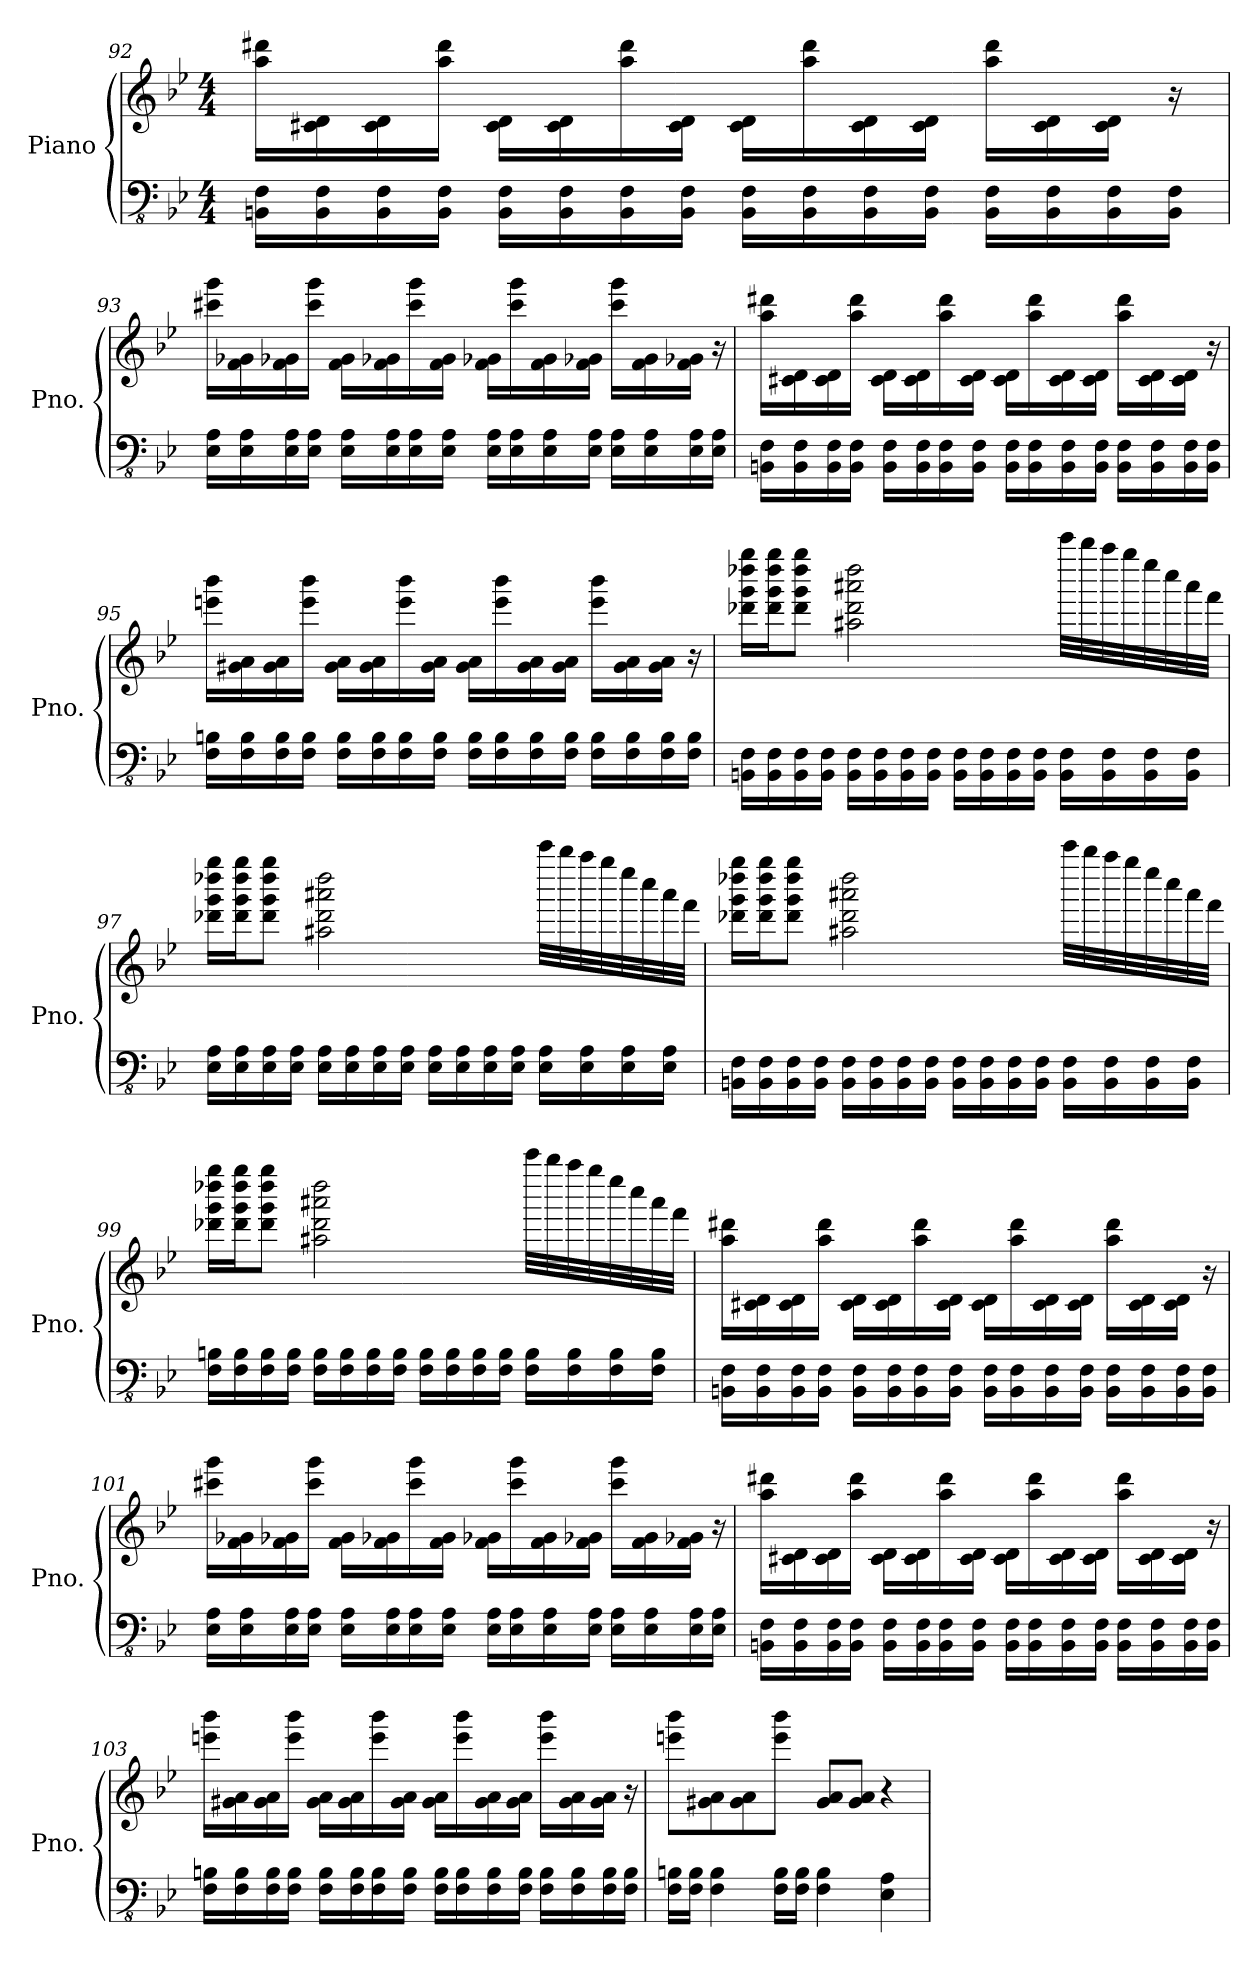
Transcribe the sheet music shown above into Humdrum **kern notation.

**kern	**kern
*part1	*part1
*staff2	*staff1
*I"Piano	*
*I'Pno.	*
*clefFv4	*clefG2
*k[b-e-]	*k[b-e-]
*M4/4	*M4/4
=92	=92
16BBBn\ 16FF\LL	16aa\ 16ddd#X\LL
16BBB\ 16FF\	16c#X\ 16d\
16BBB\ 16FF\	16c#\ 16d\
16BBB\ 16FF\JJ	16aa\ 16ddd#\JJ
16BBB\ 16FF\LL	16c#\ 16d\LL
16BBB\ 16FF\	16c#\ 16d\
16BBB\ 16FF\	16aa\ 16ddd#\
16BBB\ 16FF\JJ	16c#\ 16d\JJ
16BBB\ 16FF\LL	16c#\ 16d\LL
16BBB\ 16FF\	16aa\ 16ddd#\
16BBB\ 16FF\	16c#\ 16d\
16BBB\ 16FF\JJ	16c#\ 16d\JJ
16BBB\ 16FF\LL	16aa\ 16ddd#\LL
16BBB\ 16FF\	16c#\ 16d\
16BBB\ 16FF\	16c#\ 16d\JJ
16BBB\ 16FF\JJ	16r
!!LO:LB:g=z
=93	=93
16EE-\ 16AA\LL	16ccc#X\ 16ggg\LL
16EE-\ 16AA\	16f\ 16g-X\
16EE-\ 16AA\	16f\ 16g-X\
16EE-\ 16AA\JJ	16ccc#\ 16ggg\JJ
16EE-\ 16AA\LL	16f\ 16g-\LL
16EE-\ 16AA\	16f\ 16g-X\
16EE-\ 16AA\	16ccc#\ 16ggg\
16EE-\ 16AA\JJ	16f\ 16g-\JJ
16EE-\ 16AA\LL	16f\ 16g-X\LL
16EE-\ 16AA\	16ccc#\ 16ggg\
16EE-\ 16AA\	16f\ 16g-\
16EE-\ 16AA\JJ	16f\ 16g-X\JJ
16EE-\ 16AA\LL	16ccc#\ 16ggg\LL
16EE-\ 16AA\	16f\ 16g-\
16EE-\ 16AA\	16f\ 16g-X\JJ
16EE-\ 16AA\JJ	16r
!!LO:LB:g=z
=94	=94
16BBBn\ 16FF\LL	16aa\ 16ddd#X\LL
16BBB\ 16FF\	16c#X\ 16d\
16BBB\ 16FF\	16c#\ 16d\
16BBB\ 16FF\JJ	16aa\ 16ddd#\JJ
16BBB\ 16FF\LL	16c#\ 16d\LL
16BBB\ 16FF\	16c#\ 16d\
16BBB\ 16FF\	16aa\ 16ddd#\
16BBB\ 16FF\JJ	16c#\ 16d\JJ
16BBB\ 16FF\LL	16c#\ 16d\LL
16BBB\ 16FF\	16aa\ 16ddd#\
16BBB\ 16FF\	16c#\ 16d\
16BBB\ 16FF\JJ	16c#\ 16d\JJ
16BBB\ 16FF\LL	16aa\ 16ddd#\LL
16BBB\ 16FF\	16c#\ 16d\
16BBB\ 16FF\	16c#\ 16d\JJ
16BBB\ 16FF\JJ	16r
!!LO:PB:g=z
=95	=95
16FF\ 16BBn\LL	16eeen\ 16bbb-\LL
16FF\ 16BB\	16g#X\ 16a\
16FF\ 16BB\	16g#\ 16a\
16FF\ 16BB\JJ	16eee\ 16bbb-\JJ
16FF\ 16BB\LL	16g#\ 16a\LL
16FF\ 16BB\	16g#\ 16a\
16FF\ 16BB\	16eee\ 16bbb-\
16FF\ 16BB\JJ	16g#\ 16a\JJ
16FF\ 16BB\LL	16g#\ 16a\LL
16FF\ 16BB\	16eee\ 16bbb-\
16FF\ 16BB\	16g#\ 16a\
16FF\ 16BB\JJ	16g#\ 16a\JJ
16FF\ 16BB\LL	16eee\ 16bbb-\LL
16FF\ 16BB\	16g#\ 16a\
16FF\ 16BB\	16g#\ 16a\JJ
16FF\ 16BB\JJ	16r
=96	=96
16BBBn\ 16FF\LL	16ddd-X\ 16ggg\ 16dddd-X\ 16gggg\LL
16BBB\ 16FF\	16ddd-\ 16ggg\ 16dddd-\ 16gggg\J
16BBB\ 16FF\	8ddd-\ 8ggg\ 8dddd-\ 8gggg\J
16BBB\ 16FF\JJ	.
16BBB\ 16FF\LL	2aa#X\ 2ddd-\ 2aaa#X\ 2dddd-\
16BBB\ 16FF\	.
16BBB\ 16FF\	.
16BBB\ 16FF\JJ	.
16BBB\ 16FF\LL	.
16BBB\ 16FF\	.
16BBB\ 16FF\	.
16BBB\ 16FF\JJ	.
16BBB\ 16FF\LL	32ccccc\LLL
.	32bbbb-\
16BBB\ 16FF\	32aaaa\
.	32gggg\
16BBB\ 16FF\	32eeee-\
.	32cccc\
16BBB\ 16FF\JJ	32aaa#\
.	32fff\JJJ
!!LO:LB:g=z
=97	=97
16EE-\ 16AA\LL	16ddd-X\ 16ggg\ 16dddd-X\ 16gggg\LL
16EE-\ 16AA\	16ddd-\ 16ggg\ 16dddd-\ 16gggg\J
16EE-\ 16AA\	8ddd-\ 8ggg\ 8dddd-\ 8gggg\J
16EE-\ 16AA\JJ	.
16EE-\ 16AA\LL	2aa#X\ 2ddd-\ 2aaa#X\ 2dddd-\
16EE-\ 16AA\	.
16EE-\ 16AA\	.
16EE-\ 16AA\JJ	.
16EE-\ 16AA\LL	.
16EE-\ 16AA\	.
16EE-\ 16AA\	.
16EE-\ 16AA\JJ	.
16EE-\ 16AA\LL	32ccccc\LLL
.	32bbbb-\
16EE-\ 16AA\	32aaaa\
.	32gggg\
16EE-\ 16AA\	32eeee-\
.	32cccc\
16EE-\ 16AA\JJ	32aaa#\
.	32fff\JJJ
=98	=98
16BBBn\ 16FF\LL	16ddd-X\ 16ggg\ 16dddd-X\ 16gggg\LL
16BBB\ 16FF\	16ddd-\ 16ggg\ 16dddd-\ 16gggg\J
16BBB\ 16FF\	8ddd-\ 8ggg\ 8dddd-\ 8gggg\J
16BBB\ 16FF\JJ	.
16BBB\ 16FF\LL	2aa#X\ 2ddd-\ 2aaa#X\ 2dddd-\
16BBB\ 16FF\	.
16BBB\ 16FF\	.
16BBB\ 16FF\JJ	.
16BBB\ 16FF\LL	.
16BBB\ 16FF\	.
16BBB\ 16FF\	.
16BBB\ 16FF\JJ	.
16BBB\ 16FF\LL	32ccccc\LLL
.	32bbbb-\
16BBB\ 16FF\	32aaaa\
.	32gggg\
16BBB\ 16FF\	32eeee-\
.	32cccc\
16BBB\ 16FF\JJ	32aaa#\
.	32fff\JJJ
!!LO:LB:g=z
=99	=99
16FF\ 16BBn\LL	16ddd-X\ 16ggg\ 16dddd-X\ 16gggg\LL
16FF\ 16BB\	16ddd-\ 16ggg\ 16dddd-\ 16gggg\J
16FF\ 16BB\	8ddd-\ 8ggg\ 8dddd-\ 8gggg\J
16FF\ 16BB\JJ	.
16FF\ 16BB\LL	2aa#X\ 2ddd-\ 2aaa#X\ 2dddd-\
16FF\ 16BB\	.
16FF\ 16BB\	.
16FF\ 16BB\JJ	.
16FF\ 16BB\LL	.
16FF\ 16BB\	.
16FF\ 16BB\	.
16FF\ 16BB\JJ	.
16FF\ 16BB\LL	32ccccc\LLL
.	32bbbb-\
16FF\ 16BB\	32aaaa\
.	32gggg\
16FF\ 16BB\	32eeee-\
.	32cccc\
16FF\ 16BB\JJ	32aaa#\
.	32fff\JJJ
!!LO:LB:g=z
=100	=100
16BBBn\ 16FF\LL	16aa\ 16ddd#X\LL
16BBB\ 16FF\	16c#X\ 16d\
16BBB\ 16FF\	16c#\ 16d\
16BBB\ 16FF\JJ	16aa\ 16ddd#\JJ
16BBB\ 16FF\LL	16c#\ 16d\LL
16BBB\ 16FF\	16c#\ 16d\
16BBB\ 16FF\	16aa\ 16ddd#\
16BBB\ 16FF\JJ	16c#\ 16d\JJ
16BBB\ 16FF\LL	16c#\ 16d\LL
16BBB\ 16FF\	16aa\ 16ddd#\
16BBB\ 16FF\	16c#\ 16d\
16BBB\ 16FF\JJ	16c#\ 16d\JJ
16BBB\ 16FF\LL	16aa\ 16ddd#\LL
16BBB\ 16FF\	16c#\ 16d\
16BBB\ 16FF\	16c#\ 16d\JJ
16BBB\ 16FF\JJ	16r
!!LO:LB:g=z
=101	=101
16EE-\ 16AA\LL	16ccc#X\ 16ggg\LL
16EE-\ 16AA\	16f\ 16g-X\
16EE-\ 16AA\	16f\ 16g-X\
16EE-\ 16AA\JJ	16ccc#\ 16ggg\JJ
16EE-\ 16AA\LL	16f\ 16g-\LL
16EE-\ 16AA\	16f\ 16g-X\
16EE-\ 16AA\	16ccc#\ 16ggg\
16EE-\ 16AA\JJ	16f\ 16g-\JJ
16EE-\ 16AA\LL	16f\ 16g-X\LL
16EE-\ 16AA\	16ccc#\ 16ggg\
16EE-\ 16AA\	16f\ 16g-\
16EE-\ 16AA\JJ	16f\ 16g-X\JJ
16EE-\ 16AA\LL	16ccc#\ 16ggg\LL
16EE-\ 16AA\	16f\ 16g-\
16EE-\ 16AA\	16f\ 16g-X\JJ
16EE-\ 16AA\JJ	16r
!!LO:PB:g=z
=102	=102
16BBBn\ 16FF\LL	16aa\ 16ddd#X\LL
16BBB\ 16FF\	16c#X\ 16d\
16BBB\ 16FF\	16c#\ 16d\
16BBB\ 16FF\JJ	16aa\ 16ddd#\JJ
16BBB\ 16FF\LL	16c#\ 16d\LL
16BBB\ 16FF\	16c#\ 16d\
16BBB\ 16FF\	16aa\ 16ddd#\
16BBB\ 16FF\JJ	16c#\ 16d\JJ
16BBB\ 16FF\LL	16c#\ 16d\LL
16BBB\ 16FF\	16aa\ 16ddd#\
16BBB\ 16FF\	16c#\ 16d\
16BBB\ 16FF\JJ	16c#\ 16d\JJ
16BBB\ 16FF\LL	16aa\ 16ddd#\LL
16BBB\ 16FF\	16c#\ 16d\
16BBB\ 16FF\	16c#\ 16d\JJ
16BBB\ 16FF\JJ	16r
!!LO:LB:g=z
=103	=103
16FF\ 16BBn\LL	16eeen\ 16bbb-\LL
16FF\ 16BB\	16g#X\ 16a\
16FF\ 16BB\	16g#\ 16a\
16FF\ 16BB\JJ	16eee\ 16bbb-\JJ
16FF\ 16BB\LL	16g#\ 16a\LL
16FF\ 16BB\	16g#\ 16a\
16FF\ 16BB\	16eee\ 16bbb-\
16FF\ 16BB\JJ	16g#\ 16a\JJ
16FF\ 16BB\LL	16g#\ 16a\LL
16FF\ 16BB\	16eee\ 16bbb-\
16FF\ 16BB\	16g#\ 16a\
16FF\ 16BB\JJ	16g#\ 16a\JJ
16FF\ 16BB\LL	16eee\ 16bbb-\LL
16FF\ 16BB\	16g#\ 16a\
16FF\ 16BB\	16g#\ 16a\JJ
16FF\ 16BB\JJ	16r
=104	=104
16FF\ 16BBn\LL	8eeen\ 8bbb-\L
16FF\ 16BB\JJ	.
4FF\ 4BB\	8g#X\ 8a\
.	8g#\ 8a\
16FF\ 16BB\LL	8eee\ 8bbb-\J
16FF\ 16BB\JJ	.
4FF\ 4BB\	8g#/ 8a/L
.	8g#/ 8a/J
4EE-\ 4AA\	4r
=	=
*-	*-
